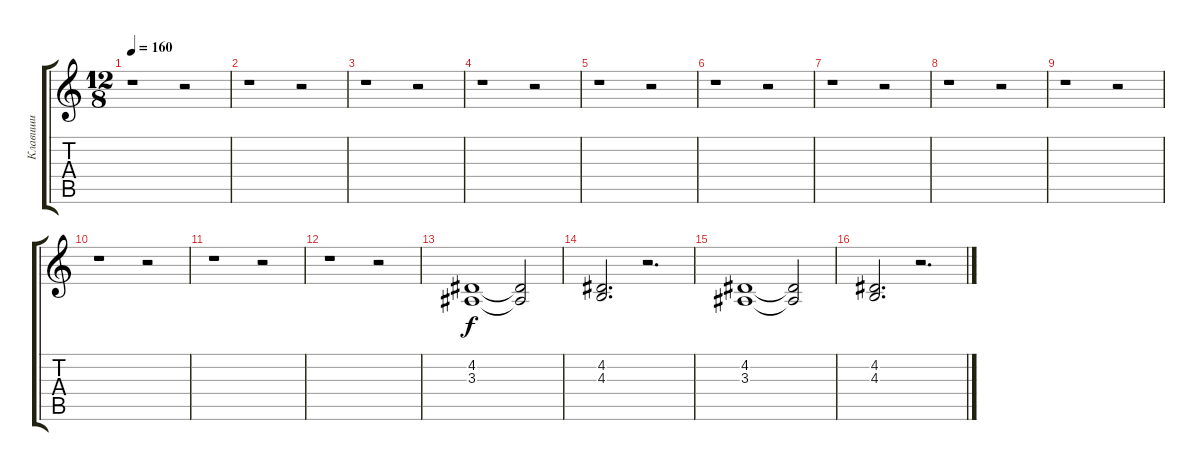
\track ("Клавиши" "Клавиши") {instrument choiraahs}
\staff {score tabs}
\tuning (E4 B3 G3 D3 A2 E2) {hide}
\ts (12 8)
\tempo 160
\clef g2
\ks c
r.1{dy f} r.2 |
r.1 r.2 |
r.1 r.2 |
r.1 r.2 |
r.1 r.2 |
r.1 r.2 |
r.1 r.2 |
r.1 r.2 |
r.1 r.2 |
r.1 r.2 |
r.1 r.2 |
r.1 r.2 |
(4.2 3.3).1 (4.2{t} 3.3{t}).2 |
(4.2 4.3).2{d} r.2{d} |
(4.2 3.3).1 (4.2{t} 3.3{t}).2 |
(4.2 4.3).2{d} r.2{d}
